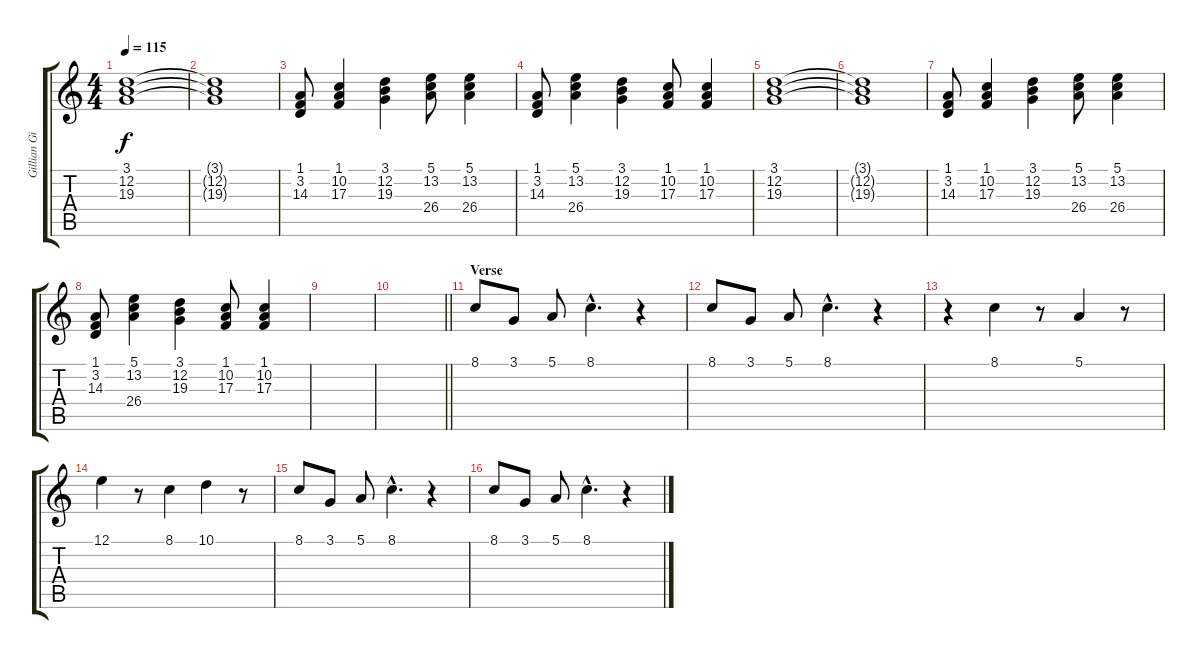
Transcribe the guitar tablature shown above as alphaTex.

\track ("Gillian Gilbert - Synth 1" "Gillian Gi") {instrument lead2sawtooth}
\staff {score tabs}
\tuning (E4 B3 G3 D3 A2 D2) {hide}
\ts (4 4)
\tempo 115
\clef g2
\ks c
(3.1 12.2 19.3).1{dy f} |
(3.1{t} 12.2{t} 19.3{t}).1 |
(1.1 3.2 14.3).8 (1.1 10.2 17.3).4 (3.1 12.2 19.3).4 (5.1 13.2 26.4).8 (5.1 13.2 26.4).4 |
(1.1 3.2 14.3).8 (5.1 13.2 26.4).4 (3.1 12.2 19.3).4 (1.1 10.2 17.3).8 (1.1 10.2 17.3).4 |
(3.1 12.2 19.3).1 |
(3.1{t} 12.2{t} 19.3{t}).1 |
(1.1 3.2 14.3).8 (1.1 10.2 17.3).4 (3.1 12.2 19.3).4 (5.1 13.2 26.4).8 (5.1 13.2 26.4).4 |
(1.1 3.2 14.3).8 (5.1 13.2 26.4).4 (3.1 12.2 19.3).4 (1.1 10.2 17.3).8 (1.1 10.2 17.3).4 |
|
\barLineRight lightlight
|
\section ("" "Verse")
8.1.8 3.1.8 5.1.8 8.1{hac}.4{d} r.4 |
8.1.8 3.1.8 5.1.8 8.1{hac}.4{d} r.4 |
r.4 8.1.4 r.8 5.1.4 r.8 |
12.1.4 r.8 8.1.4 10.1.4 r.8 |
8.1.8 3.1.8 5.1.8 8.1{hac}.4{d} r.4 |
8.1.8 3.1.8 5.1.8 8.1{hac}.4{d} r.4
